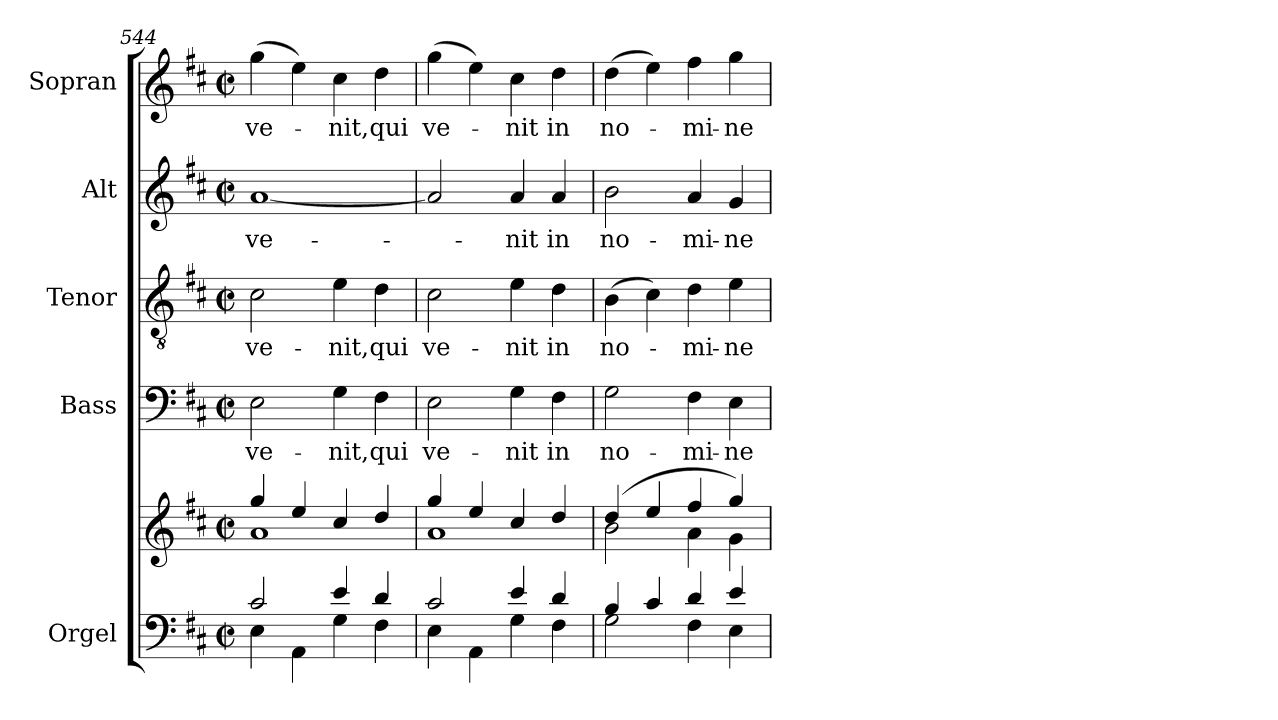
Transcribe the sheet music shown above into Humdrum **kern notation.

**kern	**kern	**kern	**text	**kern	**text	**kern	**text	**kern	**text
*part5	*part5	*part4	*part4	*part3	*part3	*part2	*part2	*part1	*part1
*staff6	*staff5	*staff4	*staff4	*staff3	*staff3	*staff2	*staff2	*staff1	*staff1
*I"Orgel	*	*I"Bass	*	*I"Tenor	*	*I"Alt	*	*I"Sopran	*
*I'Org.	*	*I'B	*	*I'T	*	*I'A	*	*I'S	*
*clefF4	*clefG2	*clefF4	*	*clefGv2	*	*clefG2	*	*clefG2	*
*k[f#c#]	*k[f#c#]	*k[f#c#]	*	*k[f#c#]	*	*k[f#c#]	*	*k[f#c#]	*
*D:	*D:	*D:	*	*D:	*	*D:	*	*D:	*
*M2/2	*M2/2	*M2/2	*	*M2/2	*	*M2/2	*	*M2/2	*
*met(c|)	*met(c|)	*met(c|)	*	*met(c|)	*	*met(c|)	*	*met(c|)	*
=544	=544	=544	=544	=544	=544	=544	=544	=544	=544
*^	*^	*	*	*	*	*	*	*	*
!	!	!	!	!	!LO:LY:b	!	!LO:LY:b	!	!LO:LY:b	!	!LO:LY:b
2c#/	4E\	4gg/	1a	2E\	ve-	2c#\	ve-	[1a	ve-	(>4gg\	ve-
.	4AA\	4ee/	.	.	.	.	.	.	.	4ee\)	.
!	!	!	!	!	!LO:LY:b	!	!LO:LY:b	!	!	!	!LO:LY:b
4e/	4G\	4cc#/	.	4G\	-nit,	4e\	-nit,	.	.	4cc#\	-nit,
!	!	!	!	!	!LO:LY:b	!	!LO:LY:b	!	!	!	!LO:LY:b
4d/	4F#\	4dd/	.	4F#\	qui	4d\	qui	.	.	4dd\	qui
!!LO:LB:g=z
=545	=545	=545	=545	=545	=545	=545	=545	=545	=545	=545	=545
!	!	!	!	!	!LO:LY:b	!	!LO:LY:b	!	!	!	!LO:LY:b
2c#/	4E\	4gg/	1a	2E\	ve-	2c#\	ve-	2a/]	.	(>4gg\	ve-
.	4AA\	4ee/	.	.	.	.	.	.	.	4ee\)	.
!	!	!	!	!	!LO:LY:b	!	!LO:LY:b	!	!LO:LY:b	!	!LO:LY:b
4e/	4G\	4cc#/	.	4G\	-nit	4e\	-nit	4a/	-nit	4cc#\	-nit
!	!	!	!	!	!LO:LY:b	!	!LO:LY:b	!	!LO:LY:b	!	!LO:LY:b
4d/	4F#\	4dd/	.	4F#\	in	4d\	in	4a/	in	4dd\	in
=546	=546	=546	=546	=546	=546	=546	=546	=546	=546	=546	=546
!	!	!	!	!	!LO:LY:b	!	!LO:LY:b	!	!LO:LY:b	!	!LO:LY:b
4B/	2G\	(>4dd/	2b\	2G\	no-	(>4B\	no-	2b\	no-	(>4dd\	no-
4c#/	.	4ee/	.	.	.	4c#\)	.	.	.	4ee\)	.
!	!	!	!	!	!LO:LY:b	!	!LO:LY:b	!	!LO:LY:b	!	!LO:LY:b
4d/	4F#\	4ff#/	4a\	4F#\	-mi-	4d\	-mi-	4a/	-mi-	4ff#\	-mi-
!	!	!	!	!	!LO:LY:b	!	!LO:LY:b	!	!LO:LY:b	!	!LO:LY:b
4e/	4E\	4gg/)	4g\	4E\	-ne	4e\	-ne	4g/	-ne	4gg\	-ne
*v	*v	*	*	*	*	*	*	*	*	*	*
*	*v	*v	*	*	*	*	*	*	*	*
=	=	=	=	=	=	=	=	=	=
*-	*-	*-	*-	*-	*-	*-	*-	*-	*-
